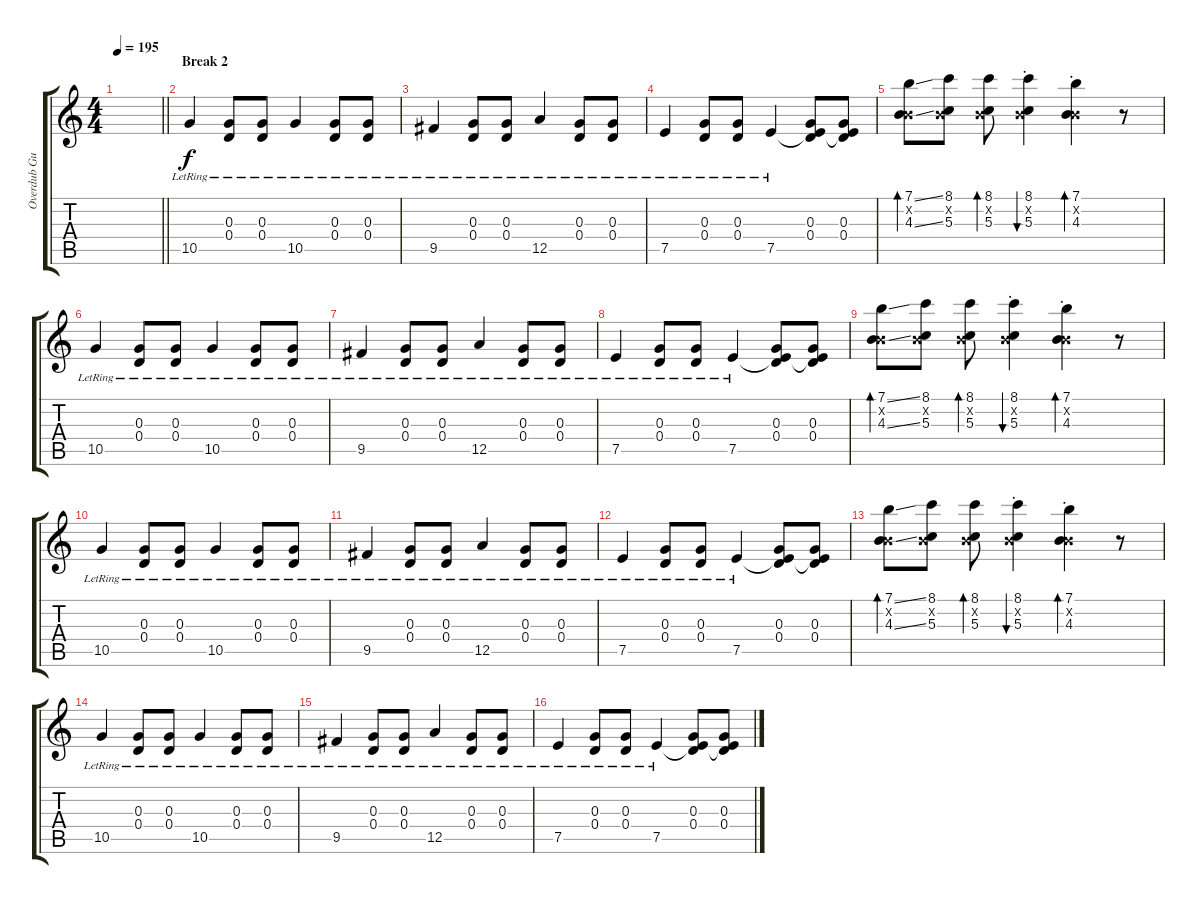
\track ("Overdub Guitar 2" "Overdub Gu") {instrument acousticguitarsteel}
\staff {score tabs}
\tuning (E4 B3 G3 D3 A2 E2) {hide}
\ts (4 4)
\tempo 195
\clef g2
\barLineRight lightlight
\ks c
|
\section ("" "Break 2")
10.5{lr}.4 (0.3{lr} 0.4{lr}).8 (0.3{lr} 0.4{lr}).8 10.5{lr}.4 (0.3{lr} 0.4{lr}).8 (0.3{lr} 0.4{lr}).8 |
9.5{lr}.4 (0.3{lr} 0.4{lr}).8 (0.3{lr} 0.4{lr}).8 12.5{lr}.4 (0.3{lr} 0.4{lr}).8 (0.3{lr} 0.4{lr}).8 |
7.5{lr}.4 (0.3{lr} 0.4{lr}).8 (0.3{lr} 0.4{lr}).8 7.5{lr}.4 (0.3 0.4 7.5{t}).8 (0.3 0.4 7.5{t}).8 |
(7.1{ss} 0.2{x} 4.3{ss}).8{bd 60 volume 8} (8.1 0.2{x} 5.3).8 (8.1 0.2{x} 5.3).8{bd 60} (8.1{st} 0.2{x} 5.3{st}).4{bu 60} (7.1{st} 0.2{x} 4.3{st}).4{bd 60} r.8{volume 9} |
10.5{lr}.4 (0.3{lr} 0.4{lr}).8 (0.3{lr} 0.4{lr}).8 10.5{lr}.4 (0.3{lr} 0.4{lr}).8 (0.3{lr} 0.4{lr}).8 |
9.5{lr}.4 (0.3{lr} 0.4{lr}).8 (0.3{lr} 0.4{lr}).8 12.5{lr}.4 (0.3{lr} 0.4{lr}).8 (0.3{lr} 0.4{lr}).8 |
7.5{lr}.4 (0.3{lr} 0.4{lr}).8 (0.3{lr} 0.4{lr}).8 7.5{lr}.4 (0.3 0.4 7.5{t}).8 (0.3 0.4 7.5{t}).8 |
(7.1{ss} 0.2{x} 4.3{ss}).8{bd 60 volume 8} (8.1 0.2{x} 5.3).8 (8.1 0.2{x} 5.3).8{bd 60} (8.1{st} 0.2{x} 5.3{st}).4{bu 60} (7.1{st} 0.2{x} 4.3{st}).4{bd 60} r.8{volume 9} |
10.5{lr}.4 (0.3{lr} 0.4{lr}).8 (0.3{lr} 0.4{lr}).8 10.5{lr}.4 (0.3{lr} 0.4{lr}).8 (0.3{lr} 0.4{lr}).8 |
9.5{lr}.4 (0.3{lr} 0.4{lr}).8 (0.3{lr} 0.4{lr}).8 12.5{lr}.4 (0.3{lr} 0.4{lr}).8 (0.3{lr} 0.4{lr}).8 |
7.5{lr}.4 (0.3{lr} 0.4{lr}).8 (0.3{lr} 0.4{lr}).8 7.5{lr}.4 (0.3 0.4 7.5{t}).8 (0.3 0.4 7.5{t}).8 |
(7.1{ss} 0.2{x} 4.3{ss}).8{bd 60 volume 8} (8.1 0.2{x} 5.3).8 (8.1 0.2{x} 5.3).8{bd 60} (8.1{st} 0.2{x} 5.3{st}).4{bu 60} (7.1{st} 0.2{x} 4.3{st}).4{bd 60} r.8{volume 9} |
10.5{lr}.4 (0.3{lr} 0.4{lr}).8 (0.3{lr} 0.4{lr}).8 10.5{lr}.4 (0.3{lr} 0.4{lr}).8 (0.3{lr} 0.4{lr}).8 |
9.5{lr}.4 (0.3{lr} 0.4{lr}).8 (0.3{lr} 0.4{lr}).8 12.5{lr}.4 (0.3{lr} 0.4{lr}).8 (0.3{lr} 0.4{lr}).8 |
7.5{lr}.4 (0.3{lr} 0.4{lr}).8 (0.3{lr} 0.4{lr}).8 7.5{lr}.4 (0.3 0.4 7.5{t}).8 (0.3 0.4 7.5{t}).8
